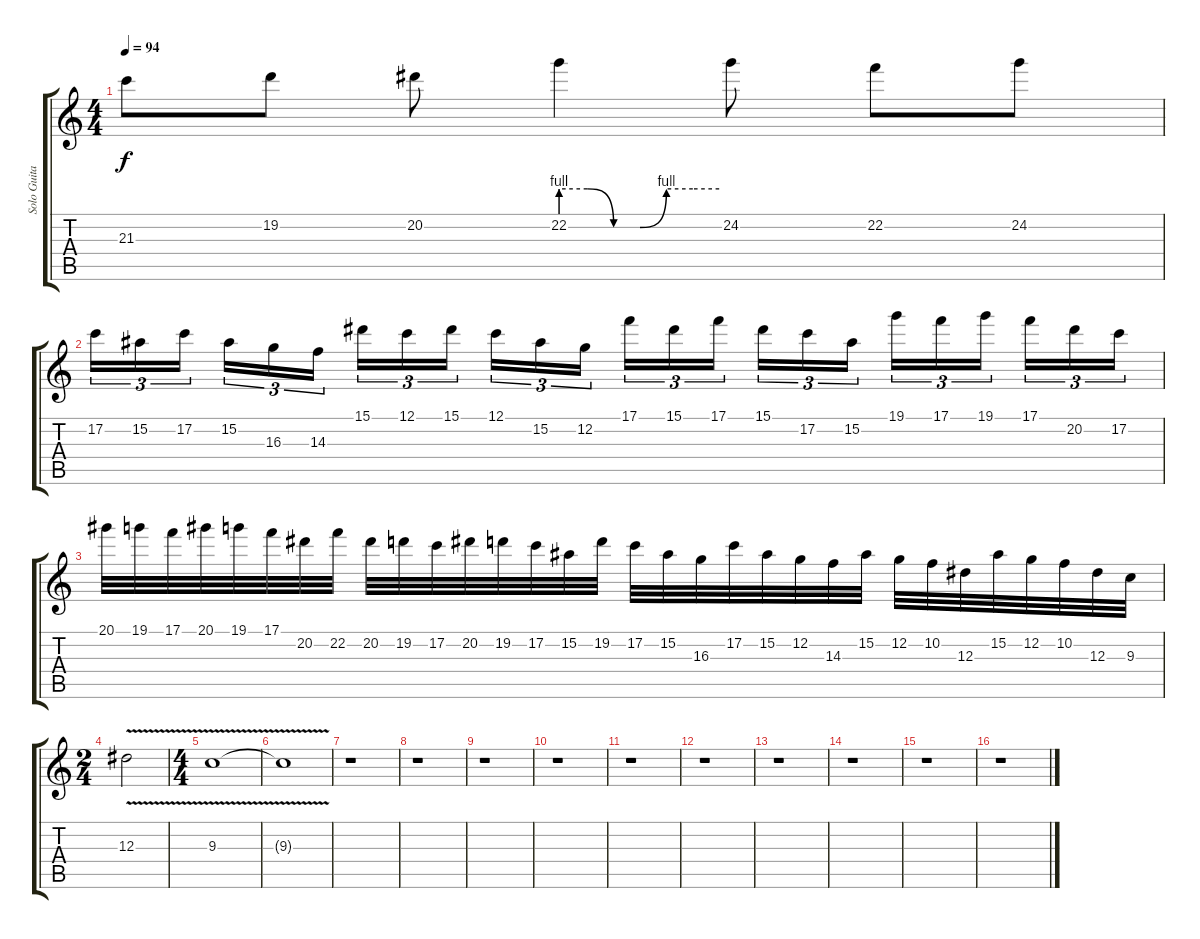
\track ("Solo Guitar" "Solo Guita") {instrument distortionguitar}
\staff {score tabs}
\tuning (C4 G3 Eb3 Bb2 F2 C2) {hide}
\ts (4 4)
\tempo 94
\clef g2
\ks c
21.3.8{dy f} 19.2.8 20.2.8 22.2{be (custom 0 4 10 4 20 0 30 0 40 4 50 4 60 4)}.4 24.2.8 22.2.8 24.2.8 |
17.2.16{tu (3 2)} 15.2.16{tu (3 2)} 17.2.16{tu (3 2)} 15.2.16{tu (3 2)} 16.3.16{tu (3 2)} 14.3.16{tu (3 2)} 15.1.16{tu (3 2)} 12.1.16{tu (3 2)} 15.1.16{tu (3 2)} 12.1.16{tu (3 2)} 15.2.16{tu (3 2)} 12.2.16{tu (3 2)} 17.1.16{tu (3 2)} 15.1.16{tu (3 2)} 17.1.16{tu (3 2)} 15.1.16{tu (3 2)} 17.2.16{tu (3 2)} 15.2.16{tu (3 2)} 19.1.16{tu (3 2)} 17.1.16{tu (3 2)} 19.1.16{tu (3 2)} 17.1.16{tu (3 2)} 20.2.16{tu (3 2)} 17.2.16{tu (3 2)} |
20.1.32 19.1.32 17.1.32 20.1.32 19.1.32 17.1.32 20.2.32 22.2.32 20.2.32 19.2.32 17.2.32 20.2.32 19.2.32 17.2.32 15.2.32 19.2.32 17.2.32 15.2.32 16.3.32 17.2.32 15.2.32 12.2.32 14.3.32 15.2.32 12.2.32 10.2.32 12.3.32 15.2.32 12.2.32 10.2.32 12.3.32 9.3.32 |
\ts (2 4)
12.3{v}.2 |
\ts (4 4)
9.3{v}.1 |
9.3{t}.1 |
r.1 |
r.1 |
r.1 |
r.1 |
r.1 |
r.1 |
r.1 |
r.1 |
r.1 |
r.1
